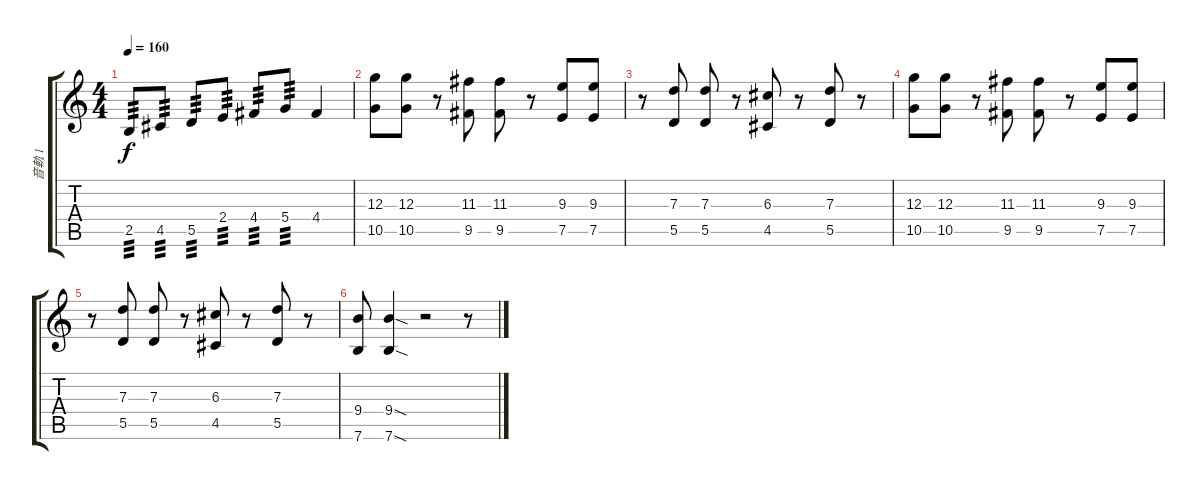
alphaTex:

\track ("音軌 1" "音軌 1") {instrument overdrivenguitar}
\staff {score tabs}
\tuning (E4 B3 G3 D3 A2 E2) {hide}
\ts (4 4)
\tempo 160
\clef g2
\ks c
2.5.8{tp 3 dy f} 4.5.8{tp 3} 5.5.8{tp 3} 2.4.8{tp 3} 4.4.8{tp 3} 5.4.8{tp 3} 4.4.4 |
(12.3 10.5).8 (12.3 10.5).8 r.8 (11.3 9.5).8 (11.3 9.5).8 r.8 (9.3 7.5).8 (9.3 7.5).8 |
r.8 (7.3 5.5).8 (7.3 5.5).8 r.8 (6.3 4.5).8 r.8 (7.3 5.5).8 r.8 |
(12.3 10.5).8 (12.3 10.5).8 r.8 (11.3 9.5).8 (11.3 9.5).8 r.8 (9.3 7.5).8 (9.3 7.5).8 |
r.8 (7.3 5.5).8 (7.3 5.5).8 r.8 (6.3 4.5).8 r.8 (7.3 5.5).8 r.8 |
(9.4 7.6).8 (9.4{sod} 7.6{sod}).4 r.2 r.8
